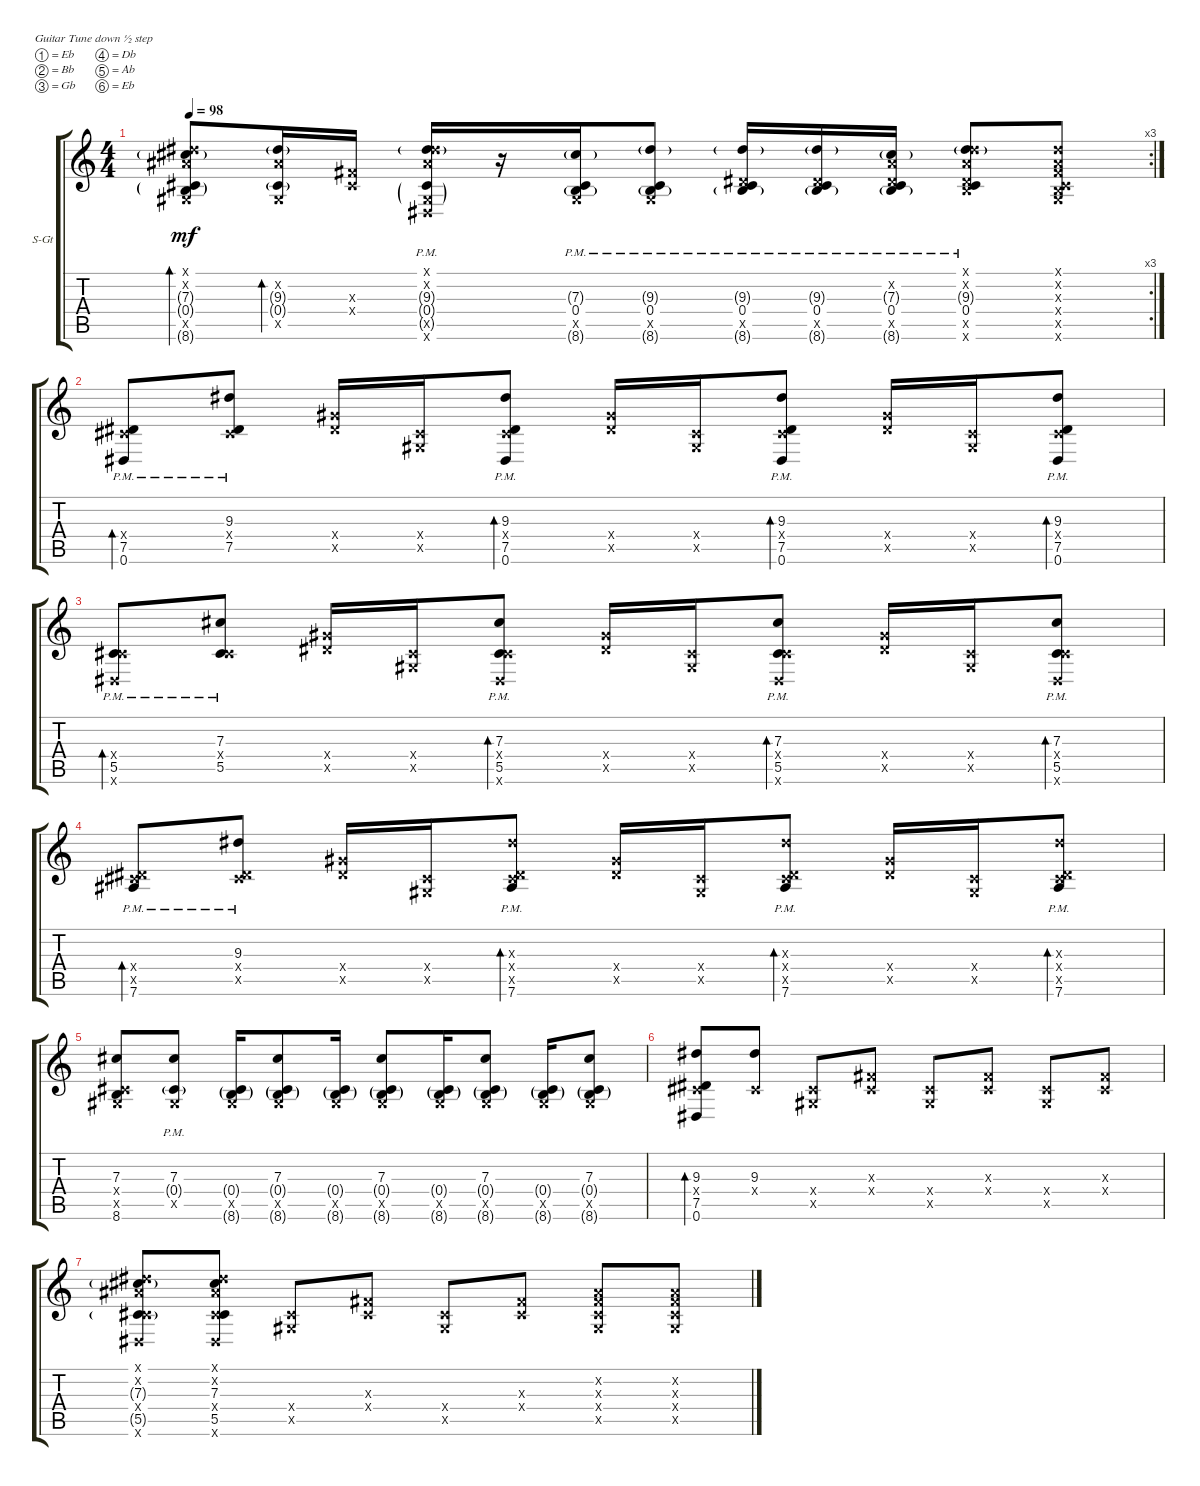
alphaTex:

\defaultSystemsLayout 4
\bracketExtendMode groupsimilarinstruments
\firstSystemTrackNameOrientation horizontal
\otherSystemsTrackNameOrientation horizontal
\track ("Steel Guitar" "S-Gt") {instrument acousticguitarsteel}
\staff {score tabs}
\tuning (Eb4 Bb3 Gb3 Db3 Ab2 Eb2)
\rc 3
\ts (4 4)
\tempo 98
\clef g2
\ks c
(8.6{g} 0.5{x} 0.4{g} 7.3{g} 0.2{x} 0.1{x}).8{bd 30 dy mf} (0.5{x} 9.3{g} 0.4{g} 0.2{x}).16{bd 30} (0.3{x} 0.4{x}).16 (0.5{g x} 0.4{g pm} 9.3{g} 0.2{x} 0.1{x} 0.6{x}).16 r.16 (0.5{x} 0.4{pm} 7.3{g} 8.6{g}).16 (9.3{g} 0.4{pm} 0.5{x} 8.6{g}).8 (9.3{g} 0.4{pm} 7.5{pm x} 8.6{g}).16 (9.3{g} 0.4{pm} 7.5{pm x} 8.6{g}).16 (7.3{g} 0.4{pm} 7.5{pm x} 8.6{g} 0.2{x}).16 (9.3{g} 0.4{pm} 7.5{pm x} 8.6{x} 0.2{x} 0.1{x}).8 (0.3{x} 0.4{x} 0.5{x} 8.6{x} 0.2{x} 0.1{x}).8 |
(0.6{pm} 7.5{pm} 0.4{x}).8{bd 30} (7.5{pm} 0.4{x} 9.3{pm}).8 (7.4{x} 7.5{x}).16 (0.4{x} 0.5{x}).16 (0.6{pm} 7.5{pm} 0.4{x} 9.3{pm}).8{bd 30} (7.4{x} 7.5{x}).16 (0.4{x} 0.5{x}).16 (0.6{pm} 7.5{pm} 0.4{x} 9.3{pm}).8{bd 30} (7.4{x} 7.5{x}).16 (0.4{x} 0.5{x}).16 (0.6{pm} 7.5{pm} 0.4{x} 9.3{pm}).8{bd 30} |
(5.5{pm} 0.4{x} 0.6{x}).8{bd 30} (5.5{pm} 0.4{x} 7.3{pm}).8 (7.4{x} 7.5{x}).16 (0.4{x} 0.5{x}).16 (5.5{pm} 0.4{x} 7.3{pm} 0.6{x}).8{bd 30} (7.4{x} 7.5{x}).16 (0.4{x} 0.5{x}).16 (5.5{pm} 0.4{x} 7.3{pm} 0.6{x}).8{bd 30} (7.4{x} 7.5{x}).16 (0.4{x} 0.5{x}).16 (5.5{pm} 0.4{x} 7.3{pm} 0.6{x}).8{bd 30} |
(7.5{pm x} 0.4{x} 7.6{pm}).8{bd 30} (7.5{pm x} 0.4{x} 9.3{pm}).8 (7.4{x} 7.5{x}).16 (0.4{x} 0.5{x}).16 (7.5{pm x} 0.4{x} 9.3{pm x} 7.6{pm}).8{bd 30} (7.4{x} 7.5{x}).16 (0.4{x} 0.5{x}).16 (7.5{pm x} 0.4{x} 9.3{pm x} 7.6{pm}).8{bd 30} (7.4{x} 7.5{x}).16 (0.4{x} 0.5{x}).16 (7.5{pm x} 0.4{x} 9.3{pm x} 7.6{pm}).8{bd 30} |
(8.6 7.3 0.4{x} 0.5{x}).8 (0.4{g pm} 7.3 0.5{x}).8 (0.5{x} 0.4{g} 8.6{g}).16 (0.5{x} 7.3 0.4{g} 8.6{g}).8 (0.5{x} 0.4{g} 8.6{g}).16 (0.5{x} 7.3 0.4{g} 8.6{g}).8 (0.5{x} 0.4{g} 8.6{g}).16 (0.5{x} 7.3 0.4{g} 8.6{g}).8 (0.5{x} 0.4{g} 8.6{g}).16 (0.5{x} 7.3 0.4{g} 8.6{g}).8 |
(9.3 7.5 0.6 0.4{x}).8{bd 30} (9.3 0.4{x}).8 (0.4{x} 0.5{x}).8 (0.3{x} 0.4{x}).8 (0.4{x} 0.5{x}).8 (0.3{x} 0.4{x}).8 (0.4{x} 0.5{x}).8 (0.3{x} 0.4{x}).8 |
(0.6{x} 5.5{g} 0.4{x} 7.3{g} 0.2{x} 0.1{x}).8 (7.3 0.4{x} 0.1{x} 0.2{x} 0.6{x} 5.5).8 (0.4{x} 0.5{x}).8 (0.3{x} 0.4{x}).8 (0.4{x} 0.5{x}).8 (0.3{x} 0.4{x}).8 (0.4{x} 0.5{x} 0.3{x} 0.2{x}).8 (0.3{x} 0.4{x} 0.5{x} 0.2{x}).8
